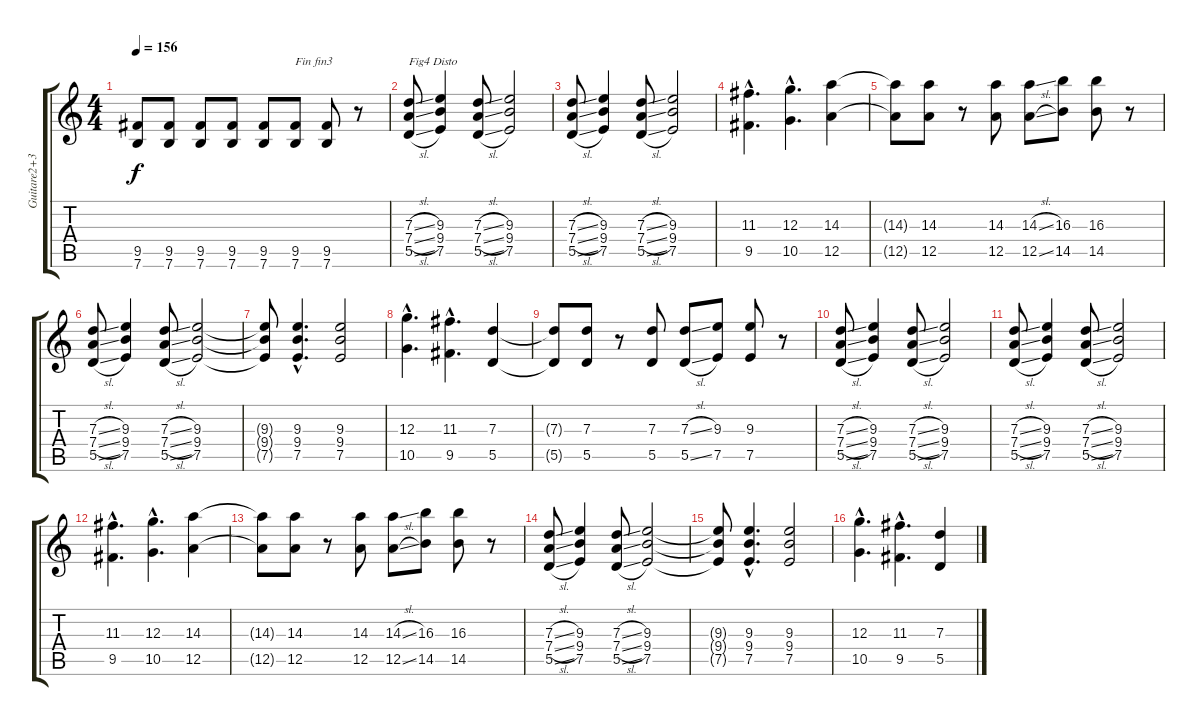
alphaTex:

\track ("Guitare2+3" "Guitare2+3") {instrument electricguitarjazz}
\staff {score tabs}
\tuning (E4 B3 G3 D3 A2 E2) {hide}
\ts (4 4)
\tempo 156
\clef g2
\ks c
(9.5 7.6).8{dy f} (9.5 7.6).8 (9.5 7.6).8 (9.5 7.6).8 (9.5 7.6).8 (9.5 7.6).8{txt "Fin fin3"} (9.5 7.6).8 r.8 |
(7.3{sl} 7.4{sl} 5.5{sl}).8{txt "Fig4 Disto" instrument overdrivenguitar} (9.3 9.4 7.5).4 (7.3{sl} 7.4{sl} 5.5{sl}).8 (9.3 9.4 7.5).2 |
(7.3{sl} 7.4{sl} 5.5{sl}).8 (9.3 9.4 7.5).4 (7.3{sl} 7.4{sl} 5.5{sl}).8 (9.3 9.4 7.5).2 |
(11.3{hac} 9.5{hac}).4{d} (12.3{hac} 10.5{hac}).4{d} (14.3 12.5).4 |
(14.3{t} 12.5{t}).8 (14.3 12.5).8 r.8 (14.3 12.5).8 (14.3{sl} 12.5{sl}).8 (16.3 14.5).8 (16.3 14.5).8 r.8 |
(7.3{sl} 7.4{sl} 5.5{sl}).8 (9.3 9.4 7.5).4 (7.3{sl} 7.4{sl} 5.5{sl}).8 (9.3 9.4 7.5).2 |
(9.3{t} 9.4{t} 7.5{t}).8 (9.3{hac} 9.4{hac} 7.5{hac}).4{d} (9.3 9.4 7.5).2 |
(12.3{hac} 10.5{hac}).4{d} (11.3{hac} 9.5{hac}).4{d} (7.3 5.5).4 |
(7.3{t} 5.5{t}).8 (7.3 5.5).8 r.8 (7.3 5.5).8 (7.3{sl} 5.5{sl}).8 (9.3 7.5).8 (9.3 7.5).8 r.8 |
(7.3{sl} 7.4{sl} 5.5{sl}).8 (9.3 9.4 7.5).4 (7.3{sl} 7.4{sl} 5.5{sl}).8 (9.3 9.4 7.5).2 |
(7.3{sl} 7.4{sl} 5.5{sl}).8 (9.3 9.4 7.5).4 (7.3{sl} 7.4{sl} 5.5{sl}).8 (9.3 9.4 7.5).2 |
(11.3{hac} 9.5{hac}).4{d} (12.3{hac} 10.5{hac}).4{d} (14.3 12.5).4 |
(14.3{t} 12.5{t}).8 (14.3 12.5).8 r.8 (14.3 12.5).8 (14.3{sl} 12.5{sl}).8 (16.3 14.5).8 (16.3 14.5).8 r.8 |
(7.3{sl} 7.4{sl} 5.5{sl}).8 (9.3 9.4 7.5).4 (7.3{sl} 7.4{sl} 5.5{sl}).8 (9.3 9.4 7.5).2 |
(9.3{t} 9.4{t} 7.5{t}).8 (9.3{hac} 9.4{hac} 7.5{hac}).4{d} (9.3 9.4 7.5).2 |
(12.3{hac} 10.5{hac}).4{d} (11.3{hac} 9.5{hac}).4{d} (7.3 5.5).4
